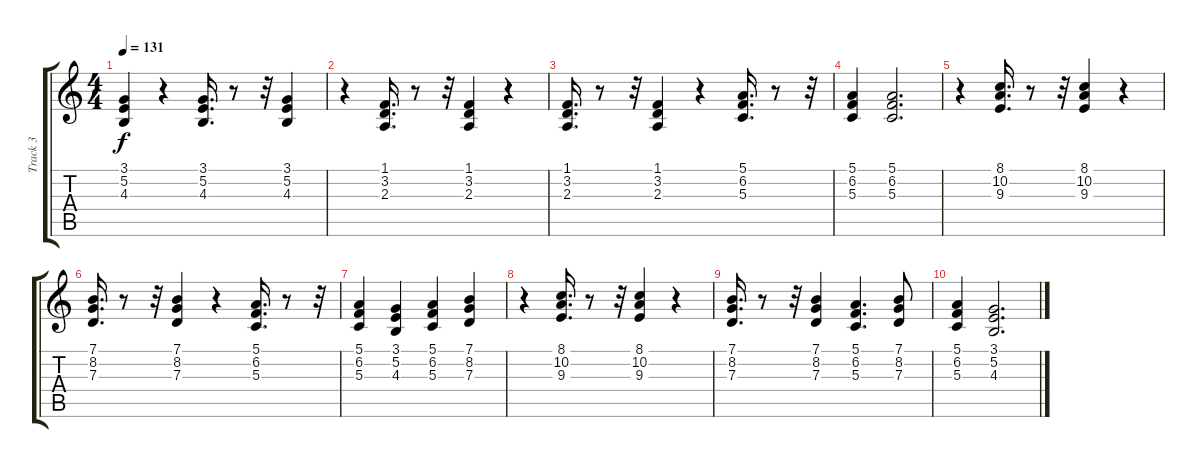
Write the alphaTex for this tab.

\track ("Track 3" "Track 3") {instrument lead2sawtooth}
\staff {score tabs}
\tuning (E4 B3 G3 D3 A2 E2) {hide}
\ts (4 4)
\tempo 131
\clef g2
\ks c
(3.1 5.2 4.3).4{dy f} r.4 (3.1 5.2 4.3).16{d} r.8 r.32 (3.1 5.2 4.3).4 |
r.4 (1.1 3.2 2.3).16{d} r.8 r.32 (1.1 3.2 2.3).4 r.4 |
(1.1 3.2 2.3).16{d} r.8 r.32 (1.1 3.2 2.3).4 r.4 (5.1 6.2 5.3).16{d} r.8 r.32 |
(5.1 6.2 5.3).4 (5.1 6.2 5.3).2{d} |
r.4 (8.1 10.2 9.3).16{d} r.8 r.32 (8.1 10.2 9.3).4 r.4 |
(7.1 8.2 7.3).16{d} r.8 r.32 (7.1 8.2 7.3).4 r.4 (5.1 6.2 5.3).16{d} r.8 r.32 |
(5.1 6.2 5.3).4 (3.1 5.2 4.3).4 (5.1 6.2 5.3).4 (7.1 8.2 7.3).4 |
r.4 (8.1 10.2 9.3).16{d} r.8 r.32 (8.1 10.2 9.3).4 r.4 |
(7.1 8.2 7.3).16{d} r.8 r.32 (7.1 8.2 7.3).4 (5.1 6.2 5.3).4{d} (7.1 8.2 7.3).8 |
(5.1 6.2 5.3).4 (3.1 5.2 4.3).2{d}
